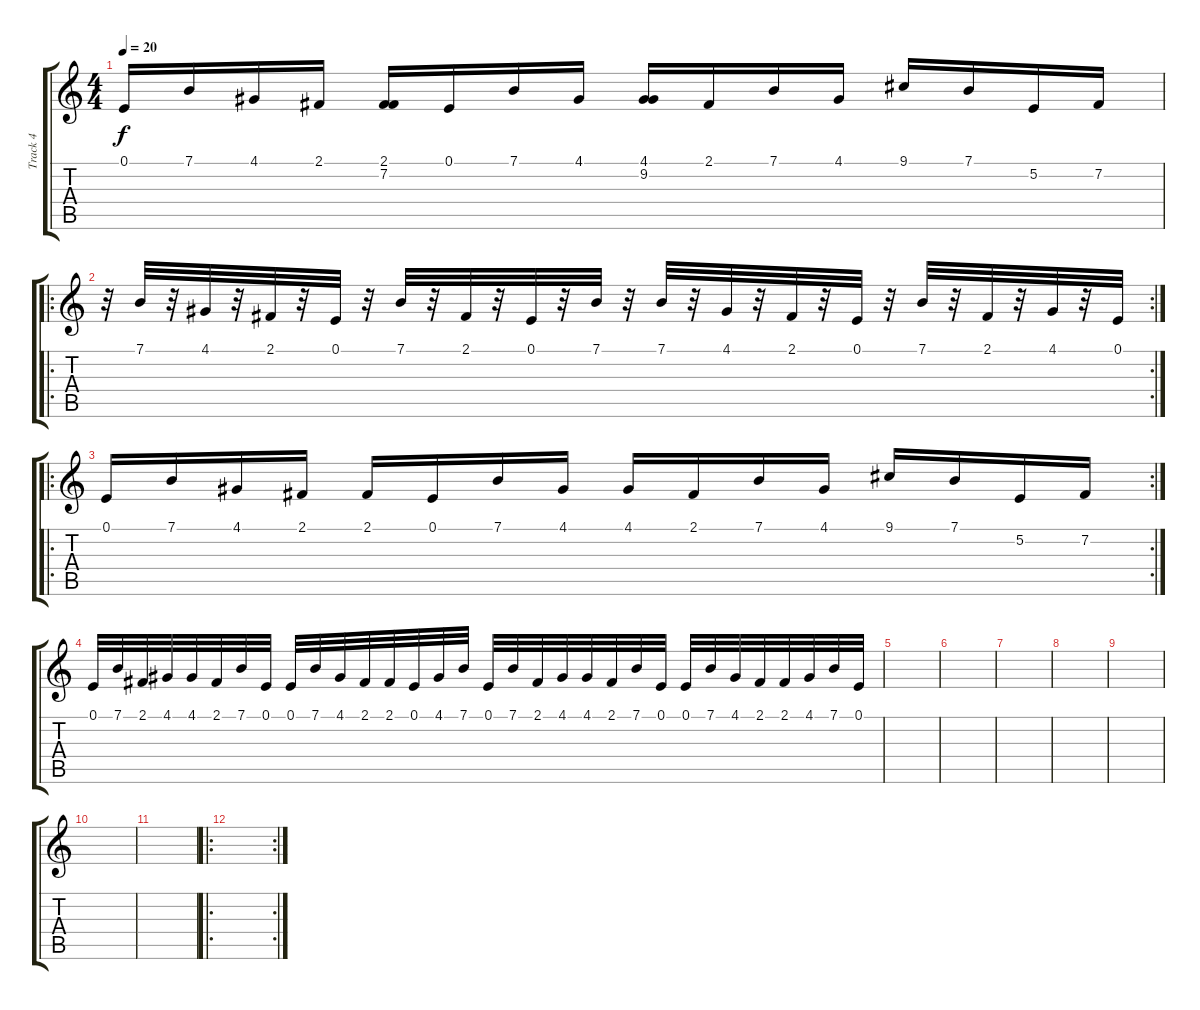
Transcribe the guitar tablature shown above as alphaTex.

\track ("Track 4" "Track 4") {instrument fx7echoes}
\staff {score tabs}
\tuning (E4 B3 G3 D3 A2 E2) {hide}
\ts (4 4)
\tempo 20
\clef g2
\ks c
0.1.16{dy f instrument fx7echoes} 7.1.16 4.1.16 2.1.16 (2.1 7.2).16 0.1.16 7.1.16 4.1.16 (4.1 9.2).16 2.1.16 7.1.16 4.1.16 9.1.16 7.1.16 5.2.16 7.2.16 |
\ro
\rc 2
r.32 7.1.32 r.32 4.1.32 r.32 2.1.32 r.32 0.1.32 r.32 7.1.32 r.32 2.1.32 r.32 0.1.32 r.32 7.1.32 r.32 7.1.32 r.32 4.1.32 r.32 2.1.32 r.32 0.1.32 r.32 7.1.32 r.32 2.1.32 r.32 4.1.32 r.32 0.1.32 |
\ro
\rc 2
0.1.16 7.1.16 4.1.16 2.1.16 2.1.16 0.1.16 7.1.16 4.1.16 4.1.16 2.1.16 7.1.16 4.1.16 9.1.16 7.1.16 5.2.16 7.2.16 |
0.1.32 7.1.32 2.1.32 4.1.32 4.1.32 2.1.32 7.1.32 0.1.32 0.1.32 7.1.32 4.1.32 2.1.32 2.1.32 0.1.32 4.1.32 7.1.32 0.1.32 7.1.32 2.1.32 4.1.32 4.1.32 2.1.32 7.1.32 0.1.32 0.1.32 7.1.32 4.1.32 2.1.32 2.1.32 4.1.32 7.1.32 0.1.32 |
|
|
|
|
|
|
|
\ro
\rc 2
